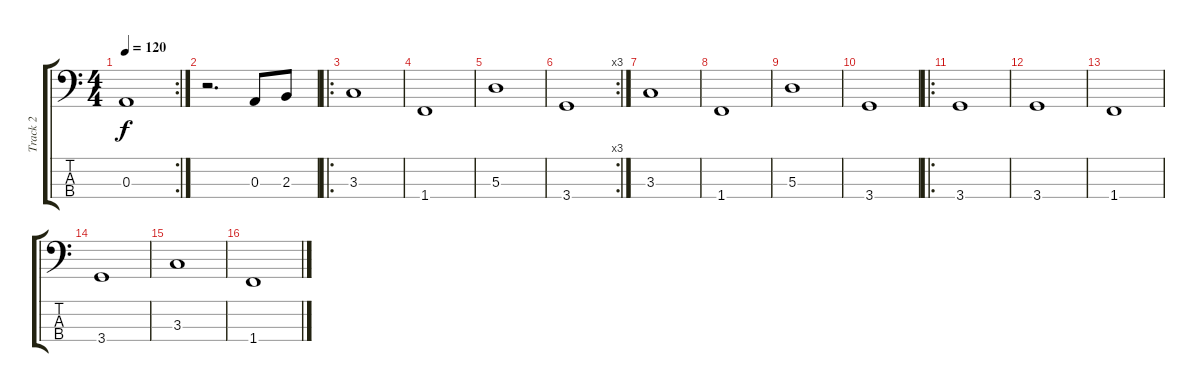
\track ("Track 2" "Track 2") {instrument electricbassfinger}
\staff {score tabs}
\tuning (G2 D2 A1 E1) {hide}
\rc 2
\ts (4 4)
\tempo 120
\clef f4
\ks c
0.3.1{dy f} |
r.2{d} 0.3.8 2.3.8 |
\ro
3.3.1 |
1.4.1 |
5.3.1 |
\rc 3
3.4.1 |
3.3.1 |
1.4.1 |
5.3.1 |
3.4.1 |
\ro
3.4.1 |
3.4.1 |
1.4.1 |
3.4.1 |
3.3.1 |
1.4.1
